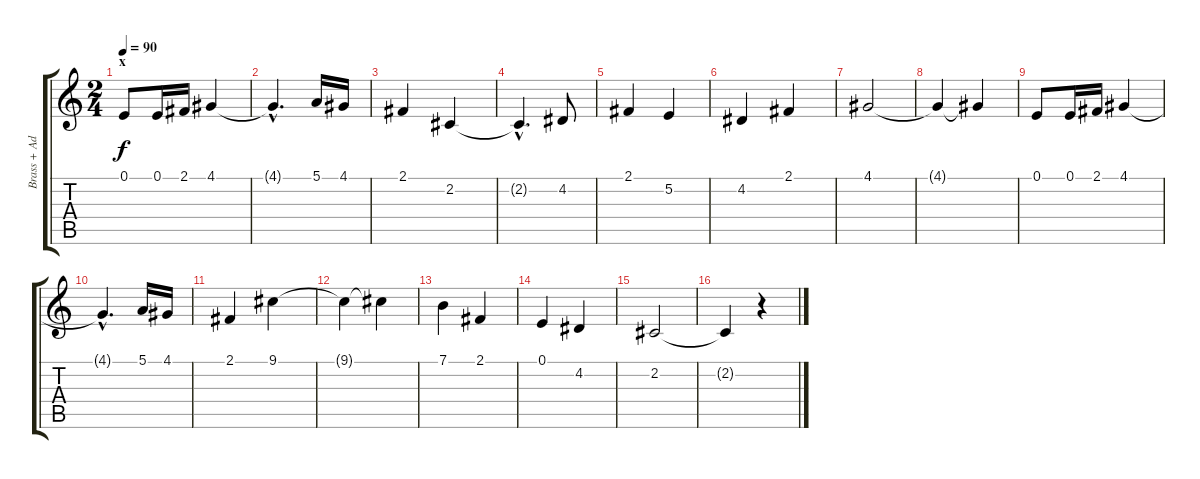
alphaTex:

\track ("Brass + Addition instruments" "Brass + Ad") {instrument brasssection}
\staff {score tabs}
\tuning (E4 B3 G3 D3 A2 E2) {hide}
\ts (2 4)
\section ("" "x")
\tempo 90
\clef g2
\ks c
0.1.8{dy f volume 16 instrument brasssection} 0.1.16 2.1.16 4.1.4 |
4.1{hac t}.4{d} 5.1.16 4.1.16 |
2.1.4 2.2.4 |
2.2{hac t}.4{d} 4.2.8 |
2.1.4 5.2.4 |
4.2.4 2.1.4 |
4.1.2 |
4.1{t}.4 4.1{t}.4 |
0.1.8 0.1.16 2.1.16 4.1.4 |
4.1{hac t}.4{d} 5.1.16 4.1.16 |
2.1.4 9.1.4 |
9.1{t}.4 9.1{t}.4 |
7.1.4 2.1.4 |
0.1.4 4.2.4 |
2.2.2 |
2.2{t}.4 r.4
